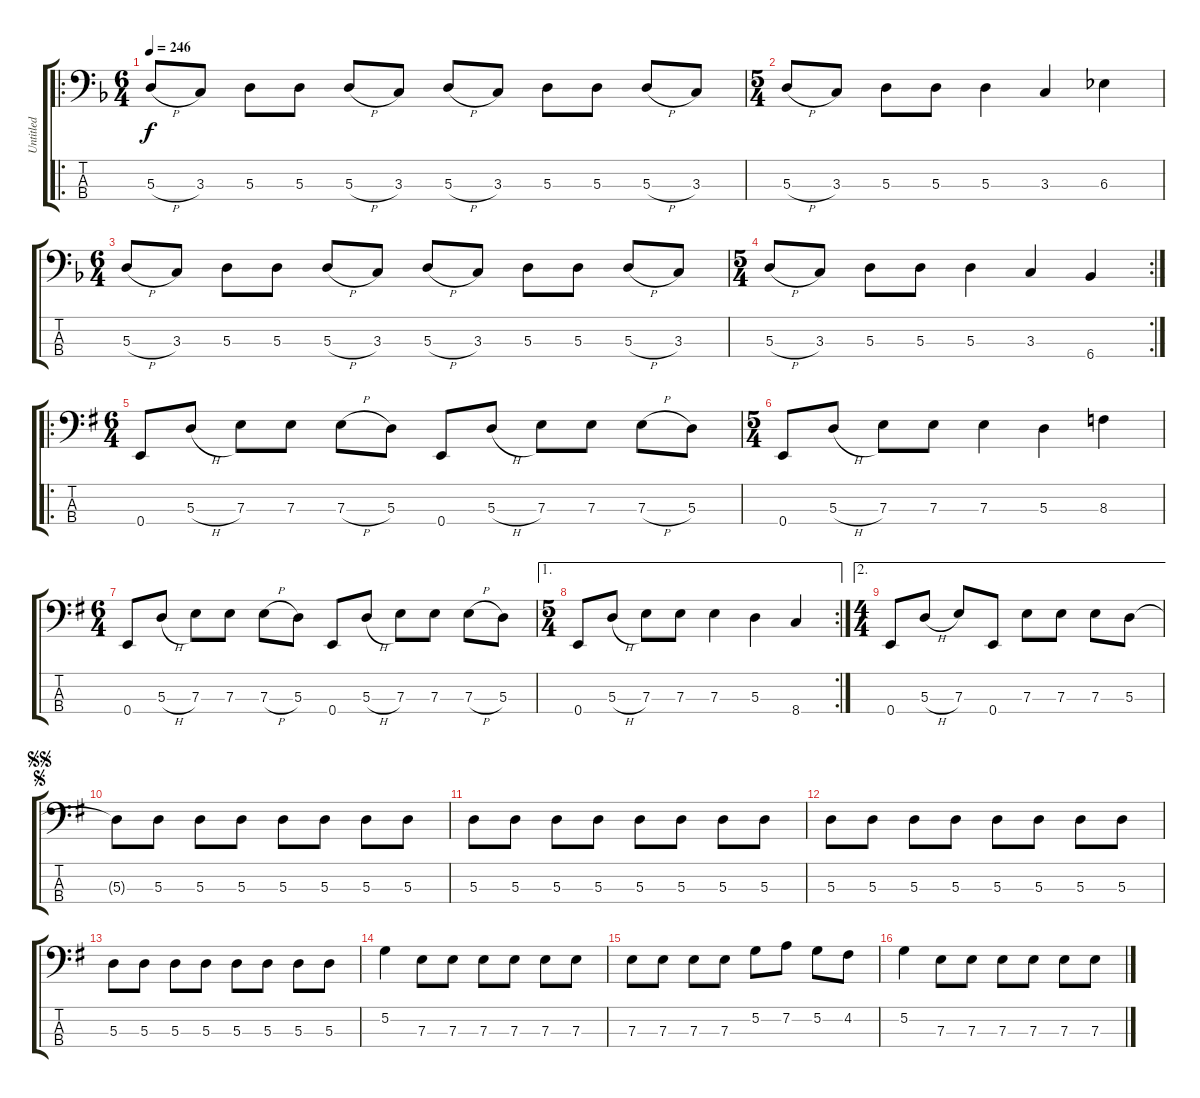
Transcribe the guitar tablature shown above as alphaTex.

\track ("Untitled" "Untitled") {instrument electricbassfinger}
\staff {score tabs}
\tuning (G2 D2 A1 E1) {hide}
\ro
\ts (6 4)
\tempo 246
\clef f4
\ks f
5.3{h}.8{dy f instrument electricbassfinger} 3.3.8 5.3.8 5.3.8 5.3{h}.8 3.3.8 5.3{h}.8 3.3.8 5.3.8 5.3.8 5.3{h}.8 3.3.8 |
\ts (5 4)
5.3{h}.8 3.3.8 5.3.8 5.3.8 5.3.4 3.3.4 6.3.4 |
\ts (6 4)
5.3{h}.8 3.3.8 5.3.8 5.3.8 5.3{h}.8 3.3.8 5.3{h}.8 3.3.8 5.3.8 5.3.8 5.3{h}.8 3.3.8 |
\rc 2
\ts (5 4)
5.3{h}.8 3.3.8 5.3.8 5.3.8 5.3.4 3.3.4 6.4.4 |
\ro
\ts (6 4)
\ks g
0.4.8 5.3{h}.8 7.3.8 7.3.8 7.3{h}.8 5.3.8 0.4.8 5.3{h}.8 7.3.8 7.3.8 7.3{h}.8 5.3.8 |
\ts (5 4)
0.4.8 5.3{h}.8 7.3.8 7.3.8 7.3.4 5.3.4 8.3.4 |
\ts (6 4)
0.4.8 5.3{h}.8 7.3.8 7.3.8 7.3{h}.8 5.3.8 0.4.8 5.3{h}.8 7.3.8 7.3.8 7.3{h}.8 5.3.8 |
\ae 1
\rc 2
\ts (5 4)
0.4.8 5.3{h}.8 7.3.8 7.3.8 7.3.4 5.3.4 8.4.4 |
\ae 2
\ts (4 4)
0.4.8 5.3{h}.8 7.3.8 0.4.8 7.3.8 7.3.8 7.3.8 5.3.8 |
\jump segno
\jump segnosegno
5.3{t}.8 5.3.8 5.3.8 5.3.8 5.3.8 5.3.8 5.3.8 5.3.8 |
5.3.8 5.3.8 5.3.8 5.3.8 5.3.8 5.3.8 5.3.8 5.3.8 |
5.3.8 5.3.8 5.3.8 5.3.8 5.3.8 5.3.8 5.3.8 5.3.8 |
5.3.8 5.3.8 5.3.8 5.3.8 5.3.8 5.3.8 5.3.8 5.3.8 |
5.2.4 7.3.8 7.3.8 7.3.8 7.3.8 7.3.8 7.3.8 |
7.3.8 7.3.8 7.3.8 7.3.8 5.2.8 7.2.8 5.2.8 4.2.8 |
5.2.4 7.3.8 7.3.8 7.3.8 7.3.8 7.3.8 7.3.8
